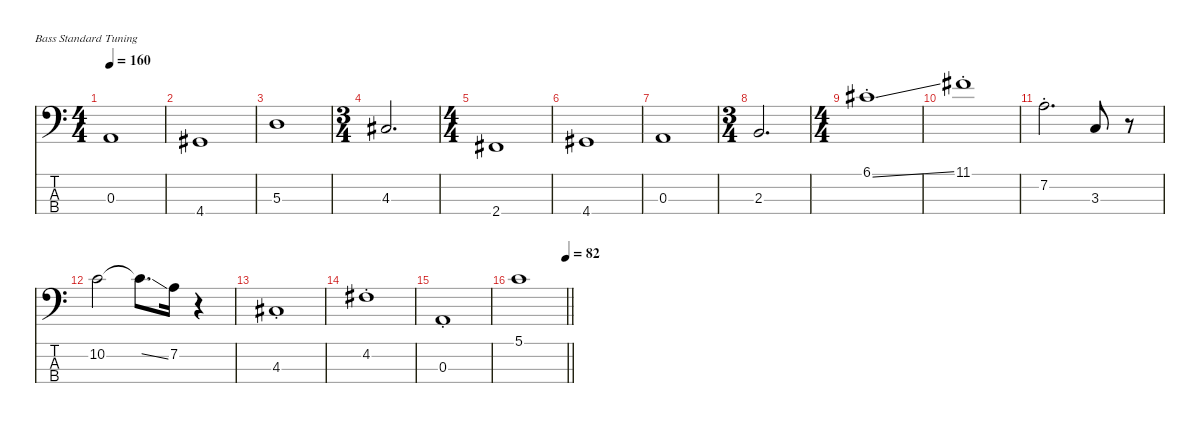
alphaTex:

\defaultSystemsLayout 4
\hideDynamics
\bracketExtendMode nobrackets
\singleTrackTrackNamePolicy hidden
\multiTrackTrackNamePolicy hidden
\firstSystemTrackNameMode fullname
\firstSystemTrackNameOrientation horizontal
\otherSystemsTrackNameOrientation horizontal
\track ("Bass" "el.bs.") {instrument electricbassfinger}
\staff {score tabs}
\tuning (G2 D2 A1 E1)
\ts (4 4)
\beaming (8 2 2 2 2)
\tempo 160
\clef f4
\ks c
0.3.1{dy f beam Up} |
4.4{acc #}.1{beam Up} |
5.3.1{beam Down} |
\ts (3 4)
\beaming (8 3 1 1 1)
4.3{acc #}.2{d beam Up} |
\ts (4 4)
\beaming (8 2 2 2 2)
2.4{acc #}.1{beam Up} |
4.4{acc #}.1{beam Up} |
0.3.1{beam Up} |
\ts (3 4)
\beaming (8 3 1 1 1)
2.3.2{d beam Up} |
\ts (4 4)
\beaming (8 2 2 2 2)
6.1{ss st acc #}.1{beam Down} |
11.1{st acc #}.1{beam Down} |
7.2{st}.2{d beam Down} 3.3.8{beam Up} r.8{beam Up} |
10.2.2{beam Down} 10.2{ss t}.8{d beam Down} 7.2.16{beam Down} r.4{beam Down} |
4.3{st acc #}.1{beam Up} |
4.2{st acc #}.1{beam Down} |
0.3{st}.1{beam Up} |
\tempo (82 1)
\barLineRight lightlight
5.1.1{beam Down}
